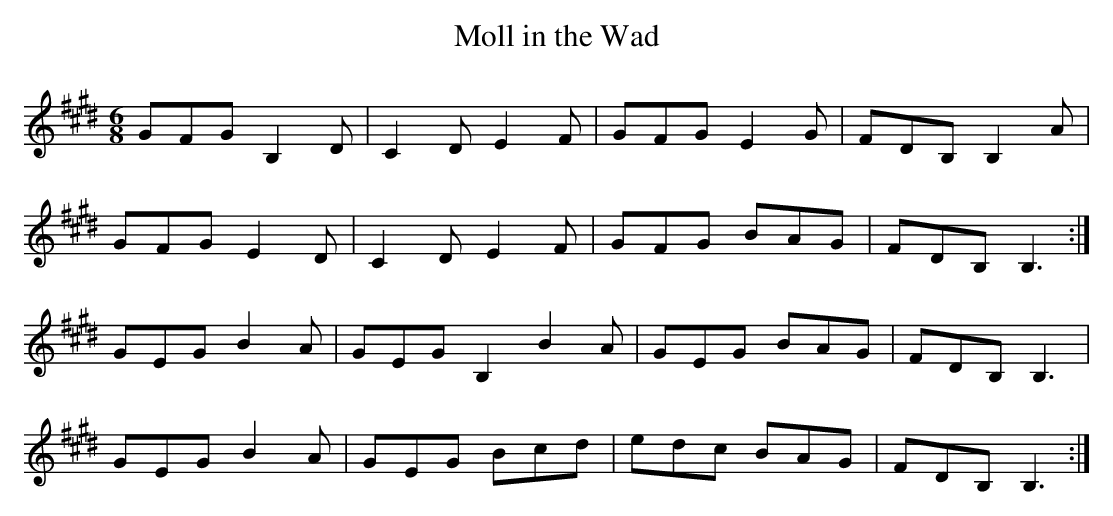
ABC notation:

X:1
T:Moll in the Wad
M:6/8
L:1/8
K:Emaj
GFG B,2 D | C2 D E2 F | GFG E2 G | FDB, B,2 A |
GFG E2 D | C2 D E2 F | GFG BAG | FDB, B,3 :|
GEG B2 A | GEG B,2 B2 A | GEG BAG | FDB, B,3 |
GEG B2 A | GEG Bcd | edc BAG | FDB, B,3 :|
